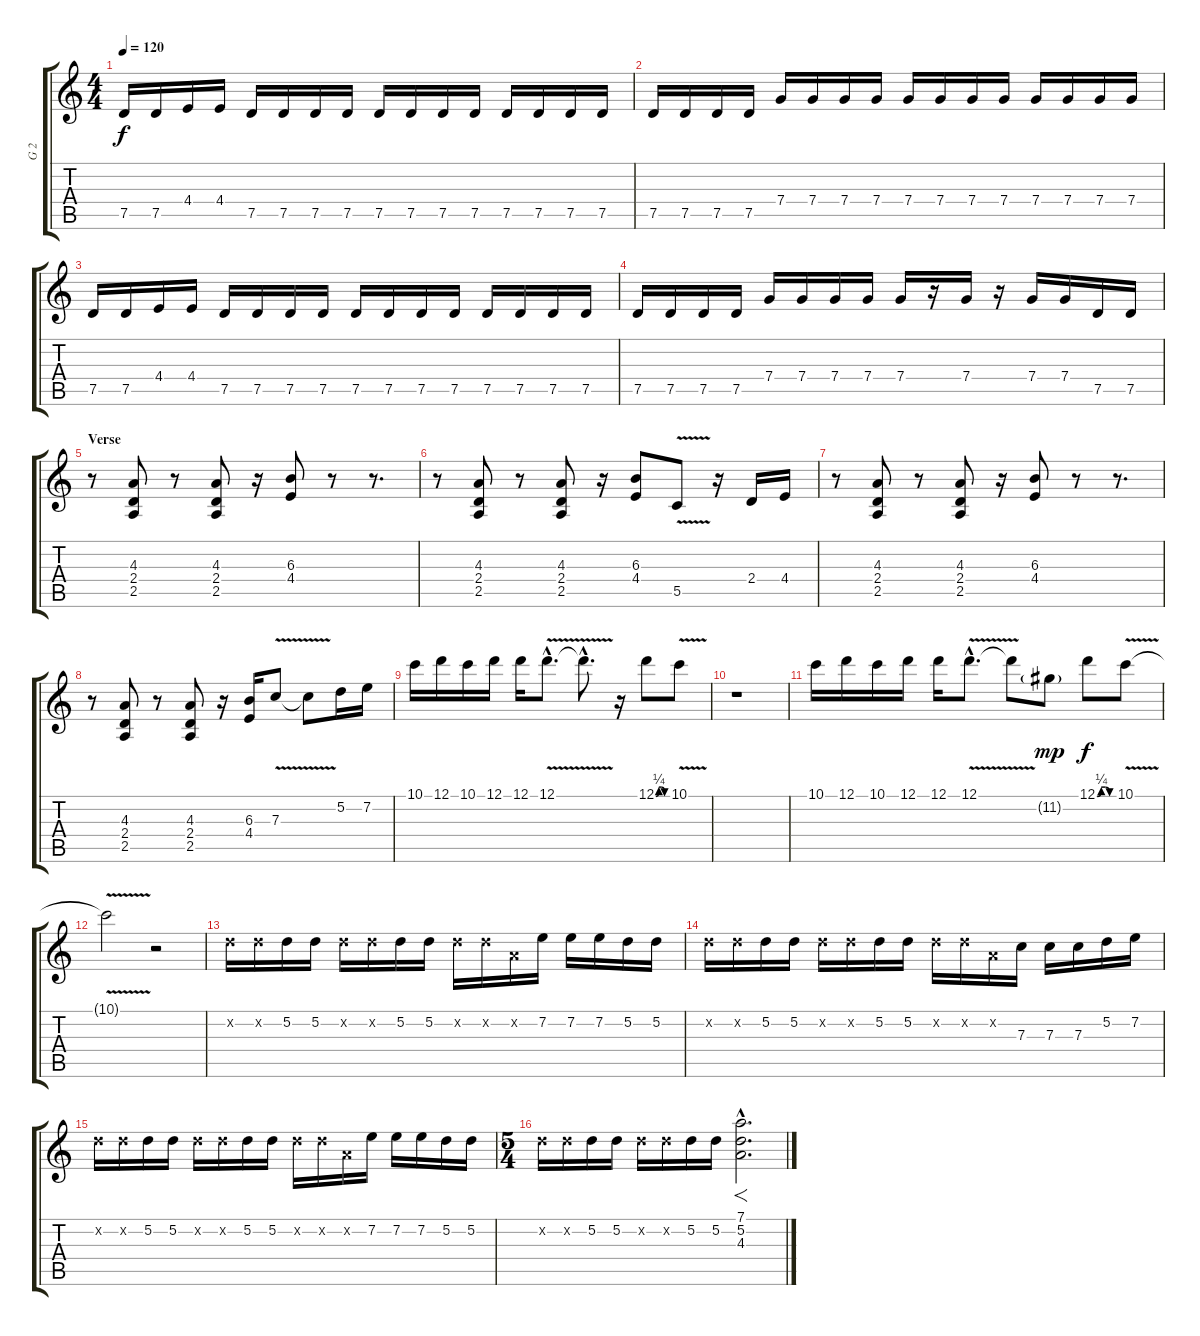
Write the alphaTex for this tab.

\track ("G 2" "G 2") {instrument overdrivenguitar}
\staff {score tabs}
\tuning (D4 A3 F3 C3 G2 C2) {hide}
\ts (4 4)
\section ("" "")
\tempo 120
\clef g2
\ks c
7.5.16{dy f} 7.5.16 4.4.16 4.4.16 7.5.16 7.5.16 7.5.16 7.5.16 7.5.16 7.5.16 7.5.16 7.5.16 7.5.16 7.5.16 7.5.16 7.5.16 |
7.5.16 7.5.16 7.5.16 7.5.16 7.4.16 7.4.16 7.4.16 7.4.16 7.4.16 7.4.16 7.4.16 7.4.16 7.4.16 7.4.16 7.4.16 7.4.16 |
7.5.16 7.5.16 4.4.16 4.4.16 7.5.16 7.5.16 7.5.16 7.5.16 7.5.16 7.5.16 7.5.16 7.5.16 7.5.16 7.5.16 7.5.16 7.5.16 |
7.5.16 7.5.16 7.5.16 7.5.16 7.4.16 7.4.16 7.4.16 7.4.16 7.4.16 r.16 7.4.16 r.16 7.4.16 7.4.16 7.5.16 7.5.16 |
\section ("" "Verse")
r.8 (4.3 2.4 2.5).8 r.8 (4.3 2.4 2.5).8 r.16 (6.3 4.4).8 r.8 r.8{d} |
r.8 (4.3 2.4 2.5).8 r.8 (4.3 2.4 2.5).8 r.16 (6.3 4.4).8 5.5{v}.8 r.16 2.4.16 4.4.16 |
r.8 (4.3 2.4 2.5).8 r.8 (4.3 2.4 2.5).8 r.16 (6.3 4.4).8 r.8 r.8{d} |
r.8 (4.3 2.4 2.5).8 r.8 (4.3 2.4 2.5).8 r.16 (6.3 4.4).16 7.3{v}.8 7.3{t}.8 5.2.16 7.2.16 |
10.1.16 12.1.16 10.1.16 12.1.16 12.1.16 12.1{v hac}.8{d} 12.1{hac t}.8{d} r.16 12.1{be (custom 0 0 15 1 30 1 45 0 60 0)}.8 10.1{v}.8 |
r.1 |
10.1.16 12.1.16 10.1.16 12.1.16 12.1.16 12.1{v hac}.8{d} 12.1{t}.8 11.2{g}.8{dy mp} 12.1{be (custom 0 0 15 1 30 1 45 0 60 0)}.8{dy f} 10.1{v}.8 |
10.1{t}.2 r.2 |
5.2{x}.16 5.2{x}.16 5.2.16 5.2.16 5.2{x}.16 5.2{x}.16 5.2.16 5.2.16 5.2{x}.16 5.2{x}.16 0.2{x}.16 7.2.16 7.2.16 7.2.16 5.2.16 5.2.16 |
5.2{x}.16 5.2{x}.16 5.2.16 5.2.16 5.2{x}.16 5.2{x}.16 5.2.16 5.2.16 5.2{x}.16 5.2{x}.16 0.2{x}.16 7.3.16 7.3.16 7.3.16 5.2.16 7.2.16 |
5.2{x}.16 5.2{x}.16 5.2.16 5.2.16 5.2{x}.16 5.2{x}.16 5.2.16 5.2.16 5.2{x}.16 5.2{x}.16 0.2{x}.16 7.2.16 7.2.16 7.2.16 5.2.16 5.2.16 |
\ts (5 4)
5.2{x}.16 5.2{x}.16 5.2.16 5.2.16 5.2{x}.16 5.2{x}.16 5.2.16 5.2.16 (7.1{hac} 5.2{hac} 4.3{hac}).2{f d}
